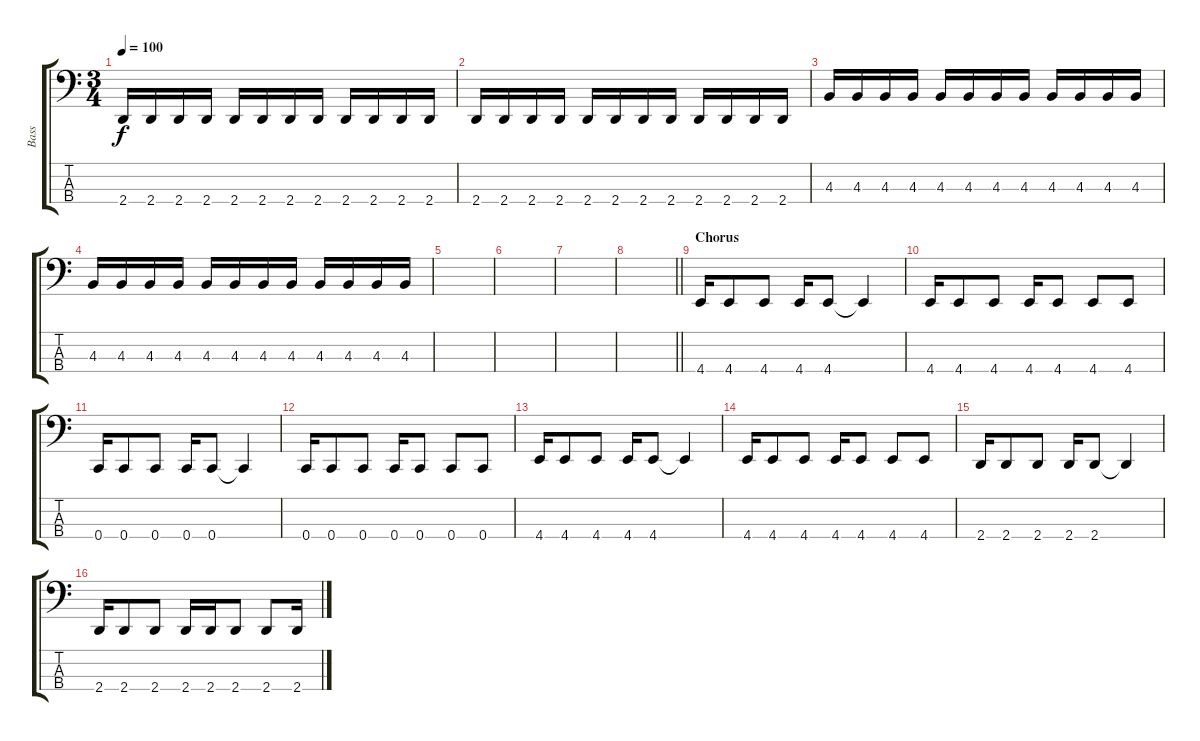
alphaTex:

\track ("Bass" "Bass") {instrument electricbassfinger}
\staff {score tabs}
\tuning (F2 C2 G1 C1) {hide}
\ts (3 4)
\tempo 100
\clef f4
\ks c
2.4.16{dy f} 2.4.16 2.4.16 2.4.16 2.4.16 2.4.16 2.4.16 2.4.16 2.4.16 2.4.16 2.4.16 2.4.16 |
2.4.16 2.4.16 2.4.16 2.4.16 2.4.16 2.4.16 2.4.16 2.4.16 2.4.16 2.4.16 2.4.16 2.4.16 |
4.3.16 4.3.16 4.3.16 4.3.16 4.3.16 4.3.16 4.3.16 4.3.16 4.3.16 4.3.16 4.3.16 4.3.16 |
4.3.16 4.3.16 4.3.16 4.3.16 4.3.16 4.3.16 4.3.16 4.3.16 4.3.16 4.3.16 4.3.16 4.3.16 |
|
|
|
\barLineRight lightlight
|
\section ("" "Chorus")
4.4.16 4.4.8 4.4.8 4.4.16 4.4.8 4.4{t}.4 |
4.4.16 4.4.8 4.4.8 4.4.16 4.4.8 4.4.8 4.4.8 |
0.4.16 0.4.8 0.4.8 0.4.16 0.4.8 0.4{t}.4 |
0.4.16 0.4.8 0.4.8 0.4.16 0.4.8 0.4.8 0.4.8 |
4.4.16 4.4.8 4.4.8 4.4.16 4.4.8 4.4{t}.4 |
4.4.16 4.4.8 4.4.8 4.4.16 4.4.8 4.4.8 4.4.8 |
2.4.16 2.4.8 2.4.8 2.4.16 2.4.8 2.4{t}.4 |
2.4.16 2.4.8 2.4.8 2.4.16 2.4.16 2.4.8 2.4.8 2.4.16
